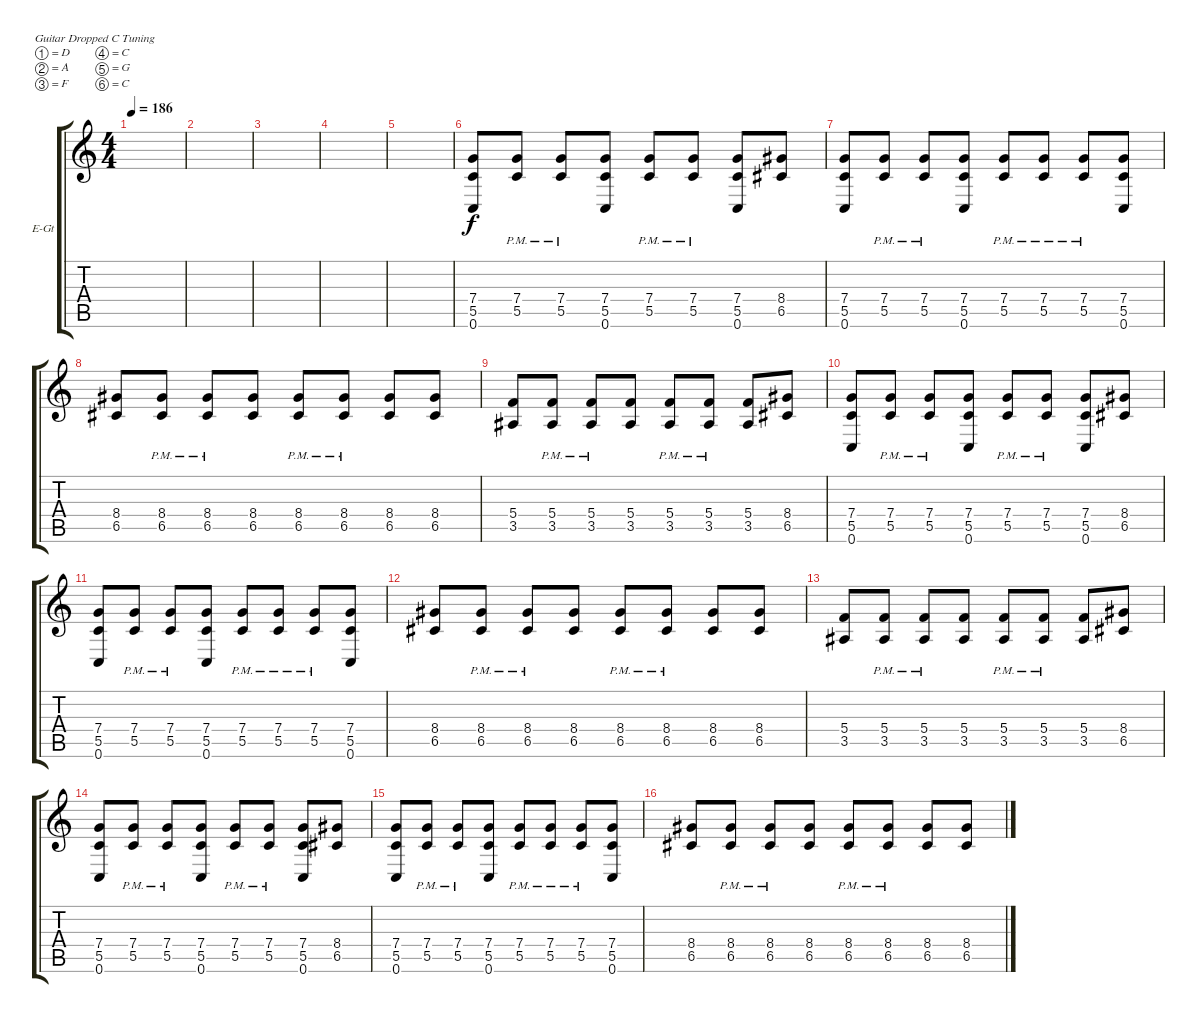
\defaultSystemsLayout 4
\bracketExtendMode groupsimilarinstruments
\firstSystemTrackNameOrientation horizontal
\otherSystemsTrackNameOrientation horizontal
\track ("Electric Guitar 2" "E-Gt") {instrument distortionguitar}
\staff {score tabs}
\tuning (D4 A3 F3 C3 G2 C2)
\ts (4 4)
\tempo 186
\clef g2
\ks c
|
|
|
|
|
(5.5 7.4 0.6).8 (5.5{pm} 7.4{pm}).8 (5.5{pm} 7.4{pm}).8 (5.5 7.4 0.6).8 (5.5{pm} 7.4{pm}).8 (5.5{pm} 7.4{pm}).8 (5.5 7.4 0.6).8 (6.5 8.4).8 |
(5.5 7.4 0.6).8 (5.5{pm} 7.4{pm}).8 (5.5{pm} 7.4{pm}).8 (7.4 5.5 0.6).8 (5.5{pm} 7.4{pm}).8 (5.5{pm} 7.4{pm}).8 (5.5{pm} 7.4{pm}).8 (7.4 5.5 0.6).8 |
(6.5 8.4).8 (6.5{pm} 8.4{pm}).8 (6.5{pm} 8.4{pm}).8 (8.4 6.5).8 (6.5{pm} 8.4{pm}).8 (6.5{pm} 8.4{pm}).8 (8.4 6.5).8 (8.4 6.5).8 |
(3.5 5.4).8 (3.5{pm} 5.4{pm}).8 (3.5{pm} 5.4{pm}).8 (3.5 5.4).8 (3.5{pm} 5.4{pm}).8 (3.5{pm} 5.4{pm}).8 (3.5 5.4).8 (6.5 8.4).8 |
(5.5 7.4 0.6).8 (5.5{pm} 7.4{pm}).8 (5.5{pm} 7.4{pm}).8 (5.5 7.4 0.6).8 (5.5{pm} 7.4{pm}).8 (5.5{pm} 7.4{pm}).8 (5.5 7.4 0.6).8 (6.5 8.4).8 |
(5.5 7.4 0.6).8 (5.5{pm} 7.4{pm}).8 (5.5{pm} 7.4{pm}).8 (7.4 5.5 0.6).8 (5.5{pm} 7.4{pm}).8 (5.5{pm} 7.4{pm}).8 (5.5{pm} 7.4{pm}).8 (7.4 5.5 0.6).8 |
(6.5 8.4).8 (6.5{pm} 8.4{pm}).8 (6.5{pm} 8.4{pm}).8 (8.4 6.5).8 (6.5{pm} 8.4{pm}).8 (6.5{pm} 8.4{pm}).8 (8.4 6.5).8 (8.4 6.5).8 |
(3.5 5.4).8 (3.5{pm} 5.4{pm}).8 (3.5{pm} 5.4{pm}).8 (3.5 5.4).8 (3.5{pm} 5.4{pm}).8 (3.5{pm} 5.4{pm}).8 (3.5 5.4).8 (6.5 8.4).8 |
(5.5 7.4 0.6).8 (5.5{pm} 7.4{pm}).8 (5.5{pm} 7.4{pm}).8 (5.5 7.4 0.6).8 (5.5{pm} 7.4{pm}).8 (5.5{pm} 7.4{pm}).8 (5.5 7.4 0.6).8 (6.5 8.4).8 |
(5.5 7.4 0.6).8 (5.5{pm} 7.4{pm}).8 (5.5{pm} 7.4{pm}).8 (7.4 5.5 0.6).8 (5.5{pm} 7.4{pm}).8 (5.5{pm} 7.4{pm}).8 (5.5{pm} 7.4{pm}).8 (7.4 5.5 0.6).8 |
(6.5 8.4).8 (6.5{pm} 8.4{pm}).8 (6.5{pm} 8.4{pm}).8 (8.4 6.5).8 (6.5{pm} 8.4{pm}).8 (6.5{pm} 8.4{pm}).8 (8.4 6.5).8 (8.4 6.5).8
